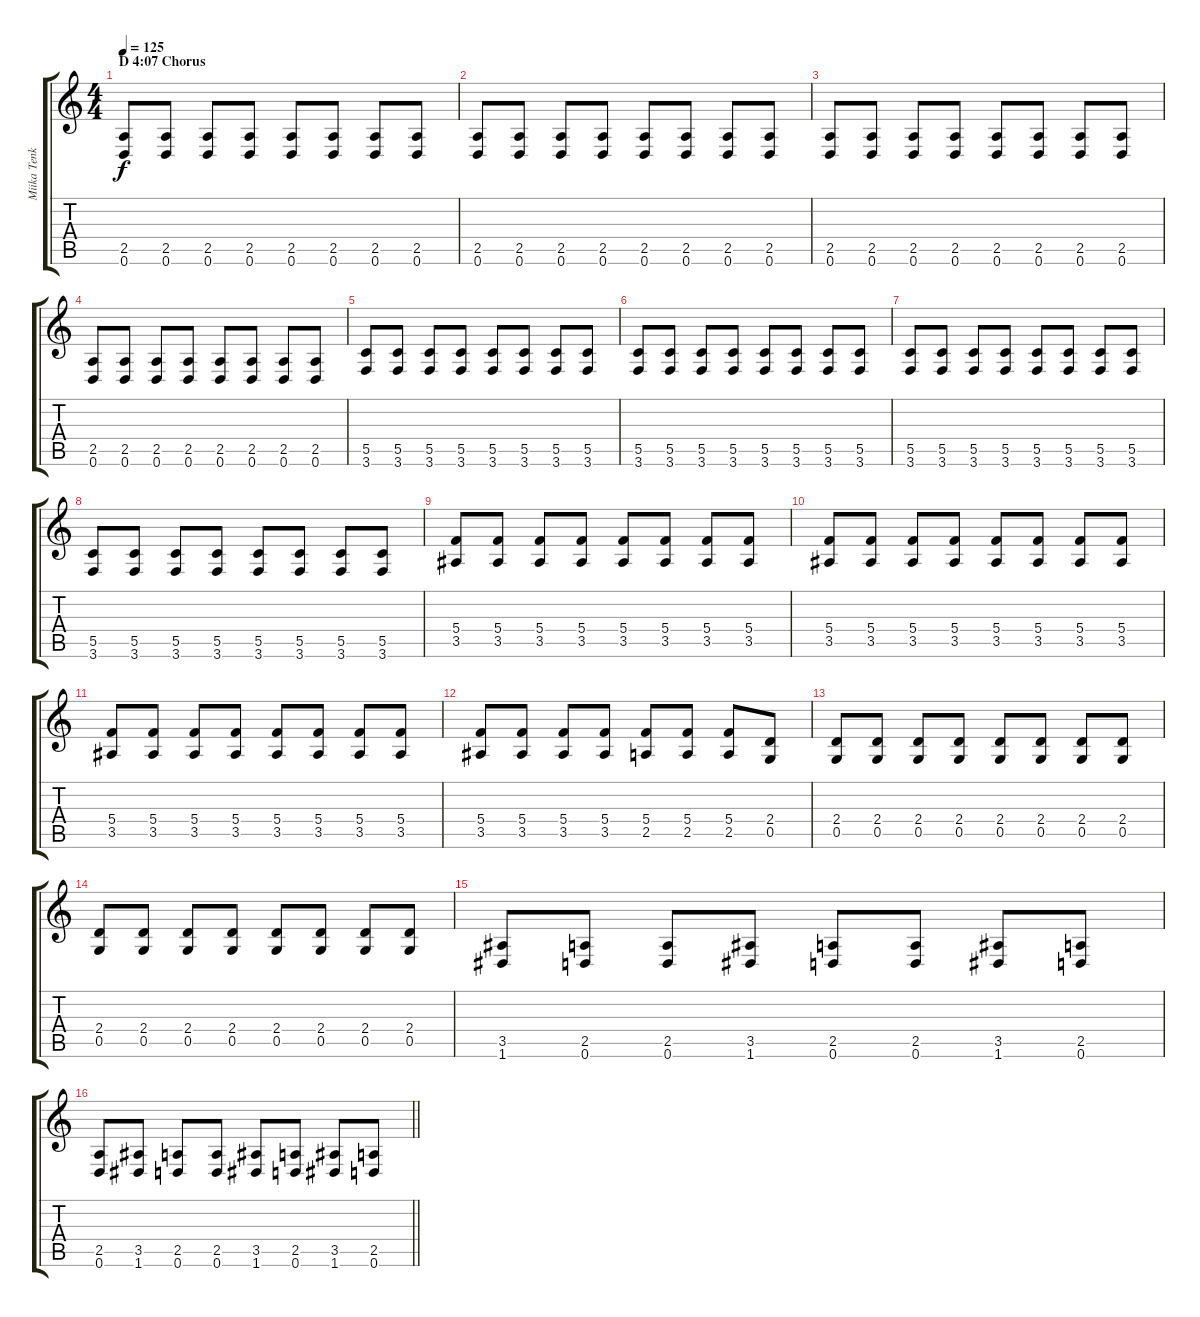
\track ("Miika Tenkula (lead guitar) (R.I.P.2009)" "Miika Tenk") {instrument distortionguitar}
\staff {score tabs}
\tuning (D4 A3 F3 C3 G2 D2) {hide}
\ts (4 4)
\section ("" "D 4:07 Chorus")
\tempo 125
\clef g2
\ks c
(2.5 0.6).8{dy f} (2.5 0.6).8 (2.5 0.6).8 (2.5 0.6).8 (2.5 0.6).8 (2.5 0.6).8 (2.5 0.6).8 (2.5 0.6).8 |
(2.5 0.6).8 (2.5 0.6).8 (2.5 0.6).8 (2.5 0.6).8 (2.5 0.6).8 (2.5 0.6).8 (2.5 0.6).8 (2.5 0.6).8 |
(2.5 0.6).8 (2.5 0.6).8 (2.5 0.6).8 (2.5 0.6).8 (2.5 0.6).8 (2.5 0.6).8 (2.5 0.6).8 (2.5 0.6).8 |
(2.5 0.6).8 (2.5 0.6).8 (2.5 0.6).8 (2.5 0.6).8 (2.5 0.6).8 (2.5 0.6).8 (2.5 0.6).8 (2.5 0.6).8 |
(5.5 3.6).8 (5.5 3.6).8 (5.5 3.6).8 (5.5 3.6).8 (5.5 3.6).8 (5.5 3.6).8 (5.5 3.6).8 (5.5 3.6).8 |
(5.5 3.6).8 (5.5 3.6).8 (5.5 3.6).8 (5.5 3.6).8 (5.5 3.6).8 (5.5 3.6).8 (5.5 3.6).8 (5.5 3.6).8 |
(5.5 3.6).8 (5.5 3.6).8 (5.5 3.6).8 (5.5 3.6).8 (5.5 3.6).8 (5.5 3.6).8 (5.5 3.6).8 (5.5 3.6).8 |
(5.5 3.6).8 (5.5 3.6).8 (5.5 3.6).8 (5.5 3.6).8 (5.5 3.6).8 (5.5 3.6).8 (5.5 3.6).8 (5.5 3.6).8 |
(5.4 3.5).8 (5.4 3.5).8 (5.4 3.5).8 (5.4 3.5).8 (5.4 3.5).8 (5.4 3.5).8 (5.4 3.5).8 (5.4 3.5).8 |
(5.4 3.5).8 (5.4 3.5).8 (5.4 3.5).8 (5.4 3.5).8 (5.4 3.5).8 (5.4 3.5).8 (5.4 3.5).8 (5.4 3.5).8 |
(5.4 3.5).8 (5.4 3.5).8 (5.4 3.5).8 (5.4 3.5).8 (5.4 3.5).8 (5.4 3.5).8 (5.4 3.5).8 (5.4 3.5).8 |
(5.4 3.5).8 (5.4 3.5).8 (5.4 3.5).8 (5.4 3.5).8 (5.4 2.5).8 (5.4 2.5).8 (5.4 2.5).8 (2.4 0.5).8 |
(2.4 0.5).8 (2.4 0.5).8 (2.4 0.5).8 (2.4 0.5).8 (2.4 0.5).8 (2.4 0.5).8 (2.4 0.5).8 (2.4 0.5).8 |
(2.4 0.5).8 (2.4 0.5).8 (2.4 0.5).8 (2.4 0.5).8 (2.4 0.5).8 (2.4 0.5).8 (2.4 0.5).8 (2.4 0.5).8 |
(3.5 1.6).8 (2.5 0.6).8 (2.5 0.6).8 (3.5 1.6).8 (2.5 0.6).8 (2.5 0.6).8 (3.5 1.6).8 (2.5 0.6).8 |
\barLineRight lightlight
(2.5 0.6).8 (3.5 1.6).8 (2.5 0.6).8 (2.5 0.6).8 (3.5 1.6).8 (2.5 0.6).8 (3.5 1.6).8 (2.5 0.6).8
